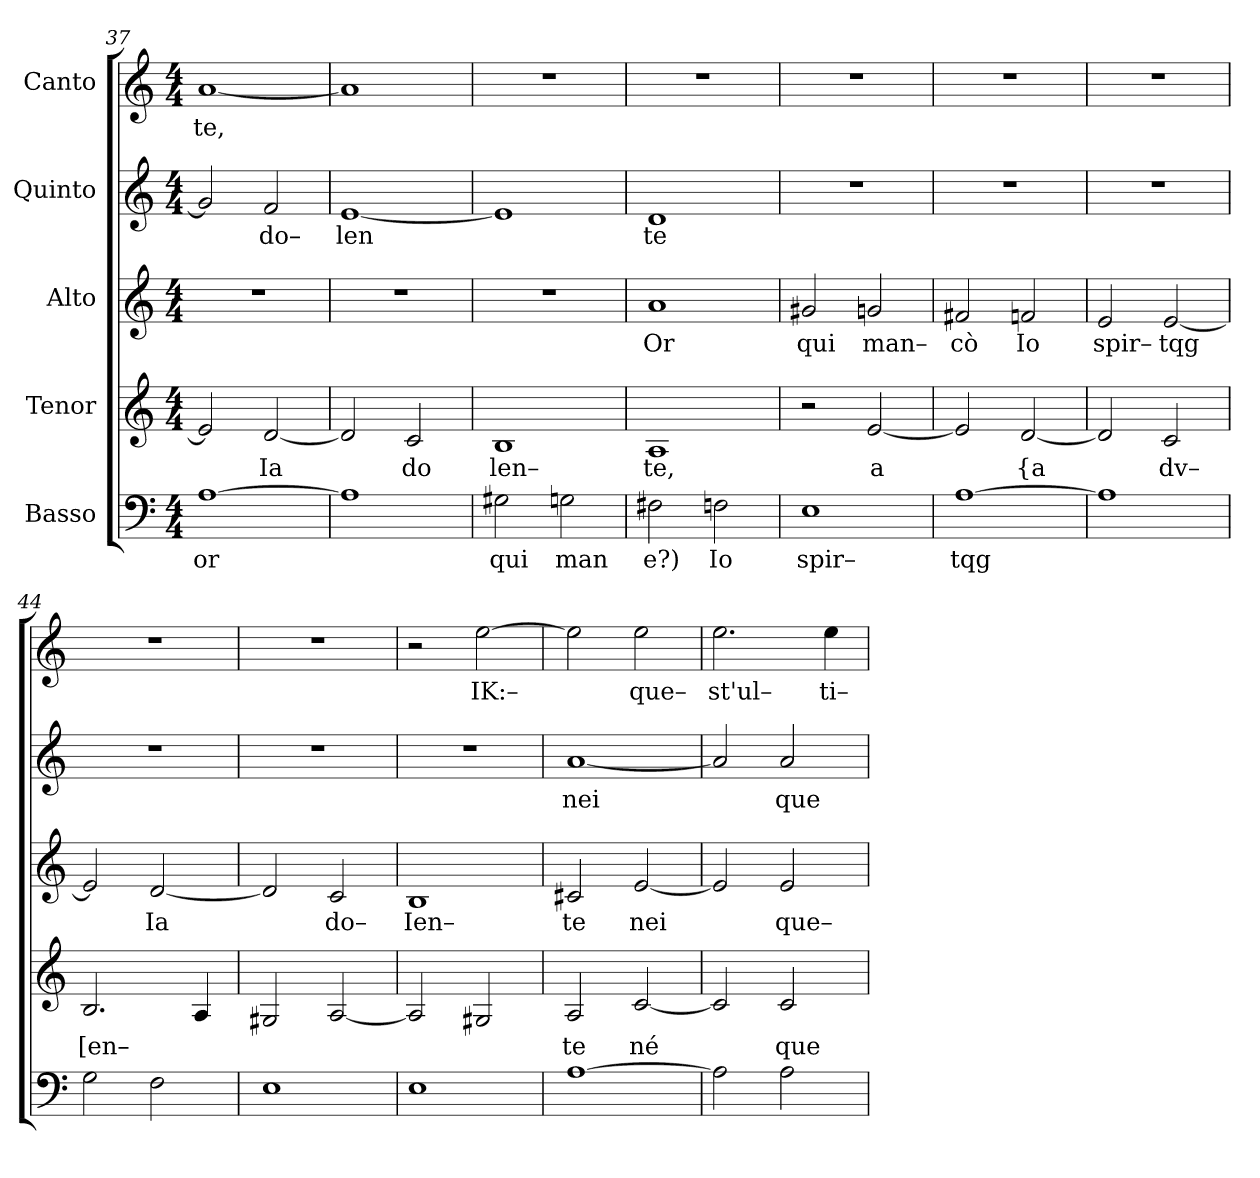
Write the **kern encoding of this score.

**kern	**text	**kern	**text	**kern	**text	**kern	**text	**kern	**text
*part5	*part5	*part4	*part4	*part3	*part3	*part2	*part2	*part1	*part1
*staff5	*staff5	*staff4	*staff4	*staff3	*staff3	*staff2	*staff2	*staff1	*staff1
*I"Basso	*	*I"Tenor	*	*I"Alto	*	*I"Quinto	*	*I"Canto	*
*clefF4	*	*clefG2	*	*clefG2	*	*clefG2	*	*clefG2	*
*k[]	*	*k[]	*	*k[]	*	*k[]	*	*k[]	*
*M4/4	*	*M4/4	*	*M4/4	*	*M4/4	*	*M4/4	*
=37	=37	=37	=37	=37	=37	=37	=37	=37	=37
!	!LO:LY:b	!	!	!	!	!	!	!	!LO:LY:b
[1A	or	2e/]	.	1r	.	2g/]	.	[1a	te,
!	!	!	!LO:LY:b	!	!	!	!LO:LY:b	!	!
.	.	[2d/	Ia	.	.	2f/	do–	.	.
=38	=38	=38	=38	=38	=38	=38	=38	=38	=38
!	!	!	!	!	!	!	!LO:LY:b	!	!
1A]	.	2d/]	.	1r	.	[1e	len	1a]	.
!	!	!	!LO:LY:b	!	!	!	!	!	!
.	.	2c/	do	.	.	.	.	.	.
=39	=39	=39	=39	=39	=39	=39	=39	=39	=39
!	!LO:LY:b	!	!LO:LY:b	!	!	!	!	!	!
2G#X\	qui	1B	len–	1r	.	1e]	.	1r	.
!	!LO:LY:b	!	!	!	!	!	!	!	!
2Gn\	man	.	.	.	.	.	.	.	.
=40	=40	=40	=40	=40	=40	=40	=40	=40	=40
!	!LO:LY:b	!	!LO:LY:b	!	!LO:LY:b	!	!LO:LY:b	!	!
2F#X\	e?)	1A	te,	1a	Or	1d	te	1r	.
!	!LO:LY:b	!	!	!	!	!	!	!	!
2Fn\	Io	.	.	.	.	.	.	.	.
=41	=41	=41	=41	=41	=41	=41	=41	=41	=41
!	!LO:LY:b	!	!	!	!LO:LY:b	!	!	!	!
1E	spir–	2r	.	2g#X/	qui	1r	.	1r	.
!	!	!	!LO:LY:b	!	!LO:LY:b	!	!	!	!
.	.	[2e/	a	2gn/	man–	.	.	.	.
=42	=42	=42	=42	=42	=42	=42	=42	=42	=42
!	!LO:LY:b	!	!	!	!LO:LY:b	!	!	!	!
[1A	tqg	2e/]	.	2f#X/	cò	1r	.	1r	.
!	!	!	!LO:LY:b	!	!LO:LY:b	!	!	!	!
.	.	[2d/	{a	2fn/	Io	.	.	.	.
=43	=43	=43	=43	=43	=43	=43	=43	=43	=43
!	!	!	!	!	!LO:LY:b	!	!	!	!
1A]	.	2d/]	.	2e/	spir–	1r	.	1r	.
!	!	!	!LO:LY:b	!	!LO:LY:b	!	!	!	!
.	.	2c/	dv–	[2e/	tqg	.	.	.	.
=44	=44	=44	=44	=44	=44	=44	=44	=44	=44
!	!	!	!LO:LY:b	!	!	!	!	!	!
2G\	.	2.B/	[en–	2e/]	.	1r	.	1r	.
!	!	!	!	!	!LO:LY:b	!	!	!	!
2F\	.	.	.	[2d/	Ia	.	.	.	.
.	.	4A/	.	.	.	.	.	.	.
=45	=45	=45	=45	=45	=45	=45	=45	=45	=45
1E	.	2G#X/	.	2d/]	.	1r	.	1r	.
!	!	!	!	!	!LO:LY:b	!	!	!	!
.	.	[2A/	.	2c/	do–	.	.	.	.
=46	=46	=46	=46	=46	=46	=46	=46	=46	=46
!	!	!	!	!	!LO:LY:b	!	!	!	!
1E	.	2A/]	.	1B	Ien–	1r	.	2r	.
!	!	!	!	!	!	!	!	!	!LO:LY:b
.	.	2G#X/	.	.	.	.	.	[2ee\	IK:–
=47	=47	=47	=47	=47	=47	=47	=47	=47	=47
!	!	!	!LO:LY:b	!	!LO:LY:b	!	!LO:LY:b	!	!
[1A	.	2A/	te	2c#X/	te	[1a	nei	2ee\]	.
!	!	!	!LO:LY:b	!	!LO:LY:b	!	!	!	!LO:LY:b
.	.	[2c/	né	[2e/	nei	.	.	2ee\	que–
=48	=48	=48	=48	=48	=48	=48	=48	=48	=48
!	!	!	!	!	!	!	!	!	!LO:LY:b
2A\]	.	2c/]	.	2e/]	.	2a/]	.	2.ee\	st'ul–
!	!	!	!LO:LY:b	!	!LO:LY:b	!	!LO:LY:b	!	!
2A\	.	2c/	que	2e/	que–	2a/	que	.	.
!	!	!	!	!	!	!	!	!	!LO:LY:b
.	.	.	.	.	.	.	.	4ee\	ti–
=	=	=	=	=	=	=	=	=	=
*-	*-	*-	*-	*-	*-	*-	*-	*-	*-
